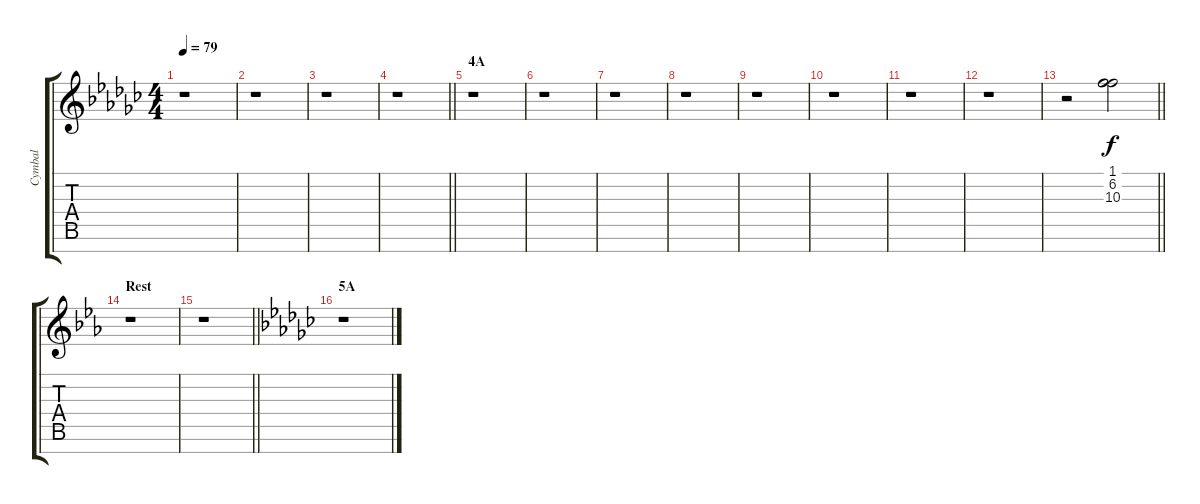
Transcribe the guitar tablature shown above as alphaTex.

\track ("Cymbal" "Cymbal") {instrument reversecymbal}
\staff {score tabs}
\tuning (E5 B4 G4 D4 A3 E3 B2) {hide}
\ts (4 4)
\tempo 79
\clef g2
\ks gb
r.1{dy f} |
r.1 |
r.1 |
\barLineRight lightlight
r.1 |
\section ("" "4A")
r.1 |
r.1 |
r.1 |
r.1 |
r.1 |
r.1 |
r.1 |
r.1 |
\barLineRight lightlight
r.2 (1.1 6.2 10.3).2 |
\section ("" "Rest")
\ks eb
r.1 |
\barLineRight lightlight
r.1 |
\section ("" "5A")
\ks gb
r.1
